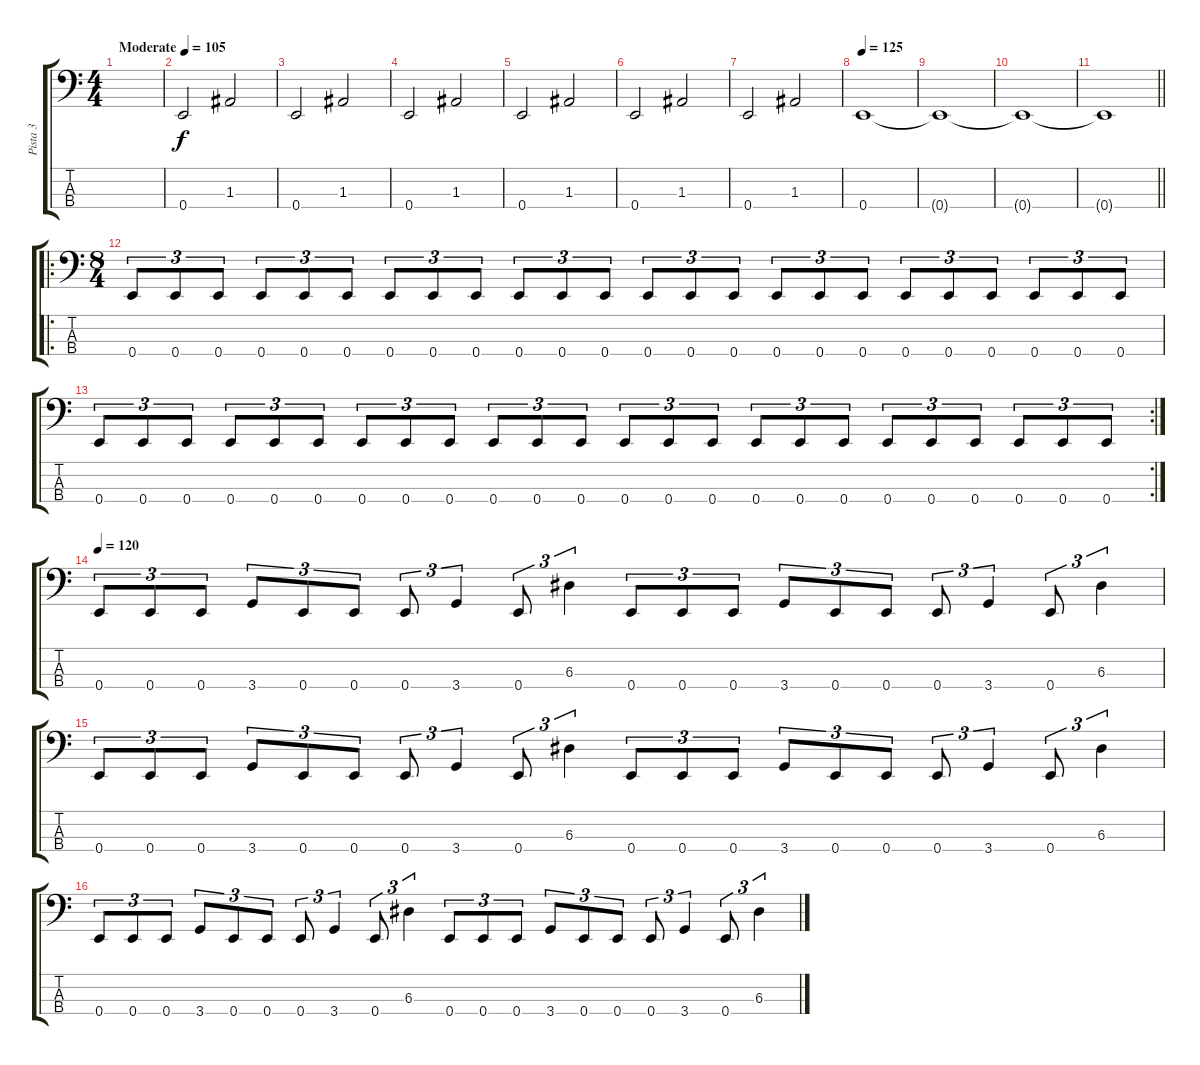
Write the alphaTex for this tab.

\track ("Pista 3" "Pista 3") {instrument electricbassfinger}
\staff {score tabs}
\tuning (G2 D2 A1 E1) {hide}
\ts (4 4)
\tempo (105 "Moderate")
\clef f4
\ks c
|
0.4.2 1.3.2 |
0.4.2 1.3.2 |
0.4.2 1.3.2 |
0.4.2 1.3.2 |
0.4.2 1.3.2 |
0.4.2 1.3.2 |
\tempo 125
0.4.1 |
0.4{t}.1 |
0.4{t}.1 |
\barLineRight lightlight
0.4{t}.1 |
\ro
\ts (8 4)
0.4.8{tu (3 2)} 0.4.8{tu (3 2)} 0.4.8{tu (3 2)} 0.4.8{tu (3 2)} 0.4.8{tu (3 2)} 0.4.8{tu (3 2)} 0.4.8{tu (3 2)} 0.4.8{tu (3 2)} 0.4.8{tu (3 2)} 0.4.8{tu (3 2)} 0.4.8{tu (3 2)} 0.4.8{tu (3 2)} 0.4.8{tu (3 2)} 0.4.8{tu (3 2)} 0.4.8{tu (3 2)} 0.4.8{tu (3 2)} 0.4.8{tu (3 2)} 0.4.8{tu (3 2)} 0.4.8{tu (3 2)} 0.4.8{tu (3 2)} 0.4.8{tu (3 2)} 0.4.8{tu (3 2)} 0.4.8{tu (3 2)} 0.4.8{tu (3 2)} |
\rc 2
0.4.8{tu (3 2)} 0.4.8{tu (3 2)} 0.4.8{tu (3 2)} 0.4.8{tu (3 2)} 0.4.8{tu (3 2)} 0.4.8{tu (3 2)} 0.4.8{tu (3 2)} 0.4.8{tu (3 2)} 0.4.8{tu (3 2)} 0.4.8{tu (3 2)} 0.4.8{tu (3 2)} 0.4.8{tu (3 2)} 0.4.8{tu (3 2)} 0.4.8{tu (3 2)} 0.4.8{tu (3 2)} 0.4.8{tu (3 2)} 0.4.8{tu (3 2)} 0.4.8{tu (3 2)} 0.4.8{tu (3 2)} 0.4.8{tu (3 2)} 0.4.8{tu (3 2)} 0.4.8{tu (3 2)} 0.4.8{tu (3 2)} 0.4.8{tu (3 2)} |
\tempo 120
0.4.8{tu (3 2)} 0.4.8{tu (3 2)} 0.4.8{tu (3 2)} 3.4.8{tu (3 2)} 0.4.8{tu (3 2)} 0.4.8{tu (3 2)} 0.4.8{tu (3 2)} 3.4.4{tu (3 2)} 0.4.8{tu (3 2)} 6.3.4{tu (3 2)} 0.4.8{tu (3 2)} 0.4.8{tu (3 2)} 0.4.8{tu (3 2)} 3.4.8{tu (3 2)} 0.4.8{tu (3 2)} 0.4.8{tu (3 2)} 0.4.8{tu (3 2)} 3.4.4{tu (3 2)} 0.4.8{tu (3 2)} 6.3.4{tu (3 2)} |
0.4.8{tu (3 2)} 0.4.8{tu (3 2)} 0.4.8{tu (3 2)} 3.4.8{tu (3 2)} 0.4.8{tu (3 2)} 0.4.8{tu (3 2)} 0.4.8{tu (3 2)} 3.4.4{tu (3 2)} 0.4.8{tu (3 2)} 6.3.4{tu (3 2)} 0.4.8{tu (3 2)} 0.4.8{tu (3 2)} 0.4.8{tu (3 2)} 3.4.8{tu (3 2)} 0.4.8{tu (3 2)} 0.4.8{tu (3 2)} 0.4.8{tu (3 2)} 3.4.4{tu (3 2)} 0.4.8{tu (3 2)} 6.3.4{tu (3 2)} |
0.4.8{tu (3 2)} 0.4.8{tu (3 2)} 0.4.8{tu (3 2)} 3.4.8{tu (3 2)} 0.4.8{tu (3 2)} 0.4.8{tu (3 2)} 0.4.8{tu (3 2)} 3.4.4{tu (3 2)} 0.4.8{tu (3 2)} 6.3.4{tu (3 2)} 0.4.8{tu (3 2)} 0.4.8{tu (3 2)} 0.4.8{tu (3 2)} 3.4.8{tu (3 2)} 0.4.8{tu (3 2)} 0.4.8{tu (3 2)} 0.4.8{tu (3 2)} 3.4.4{tu (3 2)} 0.4.8{tu (3 2)} 6.3.4{tu (3 2)}
